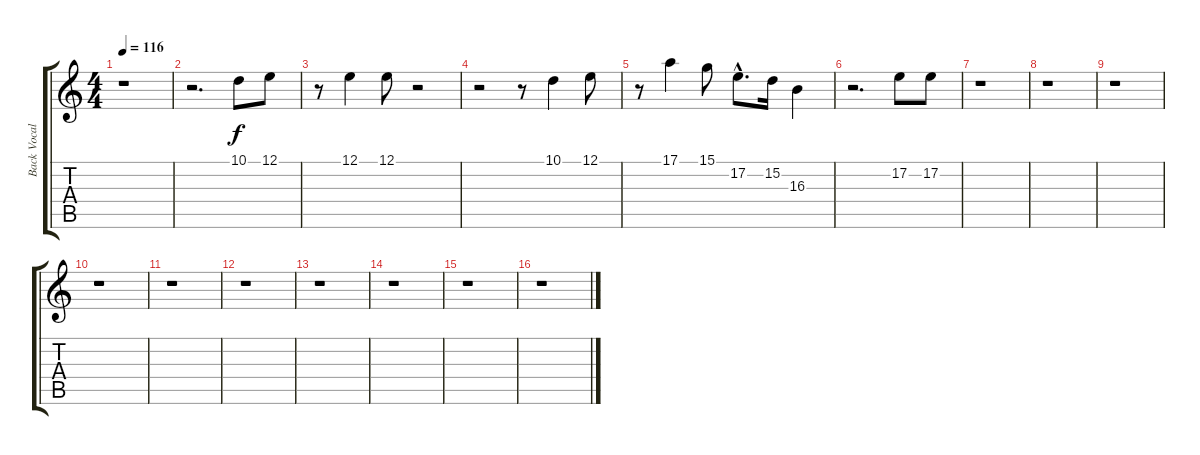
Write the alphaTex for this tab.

\track ("Back Vocals" "Back Vocal") {instrument lead2sawtooth}
\staff {score tabs}
\tuning (E4 B3 G3 D3 A2 E2) {hide}
\ts (4 4)
\tempo 116
\clef g2
\ks c
r.1{dy f} |
r.2{d} 10.1.8 12.1.8 |
r.8 12.1.4 12.1.8 r.2 |
r.2 r.8 10.1.4 12.1.8 |
r.8 17.1.4 15.1.8 17.2{hac}.8{d} 15.2.16 16.3.4 |
r.2{d} 17.2.8 17.2.8 |
r.1 |
r.1 |
r.1 |
r.1 |
r.1 |
r.1 |
r.1 |
r.1 |
r.1 |
r.1
